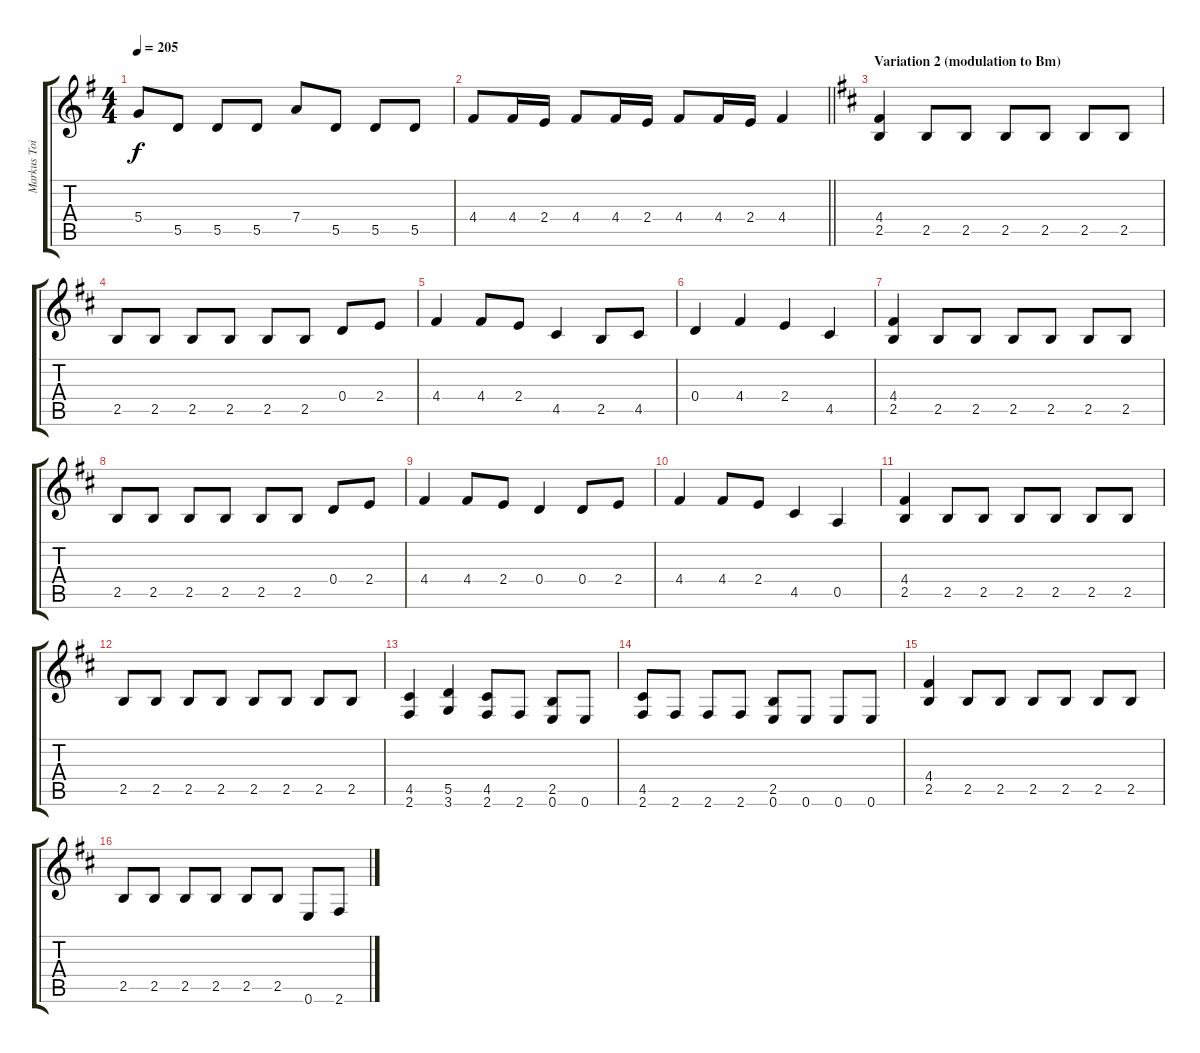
\track ("Markus Toivonen" "Markus Toi") {instrument distortionguitar}
\staff {score tabs}
\tuning (E4 B3 G3 D3 A2 E2) {hide}
\ts (4 4)
\tempo 205
\clef g2
\ks eminor
5.4.8{dy f} 5.5.8 5.5.8 5.5.8 7.4.8 5.5.8 5.5.8 5.5.8 |
\barLineRight lightlight
4.4.8 4.4.16 2.4.16 4.4.8 4.4.16 2.4.16 4.4.8 4.4.16 2.4.16 4.4.4 |
\section ("" "Variation 2 (modulation to Bm)")
\ks bminor
(4.4 2.5).4 2.5.8 2.5.8 2.5.8 2.5.8 2.5.8 2.5.8 |
2.5.8 2.5.8 2.5.8 2.5.8 2.5.8 2.5.8 0.4.8 2.4.8 |
4.4.4 4.4.8 2.4.8 4.5.4 2.5.8 4.5.8 |
0.4.4 4.4.4 2.4.4 4.5.4 |
(4.4 2.5).4 2.5.8 2.5.8 2.5.8 2.5.8 2.5.8 2.5.8 |
2.5.8 2.5.8 2.5.8 2.5.8 2.5.8 2.5.8 0.4.8 2.4.8 |
4.4.4 4.4.8 2.4.8 0.4.4 0.4.8 2.4.8 |
4.4.4 4.4.8 2.4.8 4.5.4 0.5.4 |
(4.4 2.5).4 2.5.8 2.5.8 2.5.8 2.5.8 2.5.8 2.5.8 |
2.5.8 2.5.8 2.5.8 2.5.8 2.5.8 2.5.8 2.5.8 2.5.8 |
(4.5 2.6).4 (5.5 3.6).4 (4.5 2.6).8 2.6.8 (2.5 0.6).8 0.6.8 |
(4.5 2.6).8 2.6.8 2.6.8 2.6.8 (2.5 0.6).8 0.6.8 0.6.8 0.6.8 |
(4.4 2.5).4 2.5.8 2.5.8 2.5.8 2.5.8 2.5.8 2.5.8 |
2.5.8 2.5.8 2.5.8 2.5.8 2.5.8 2.5.8 0.6.8 2.6.8
